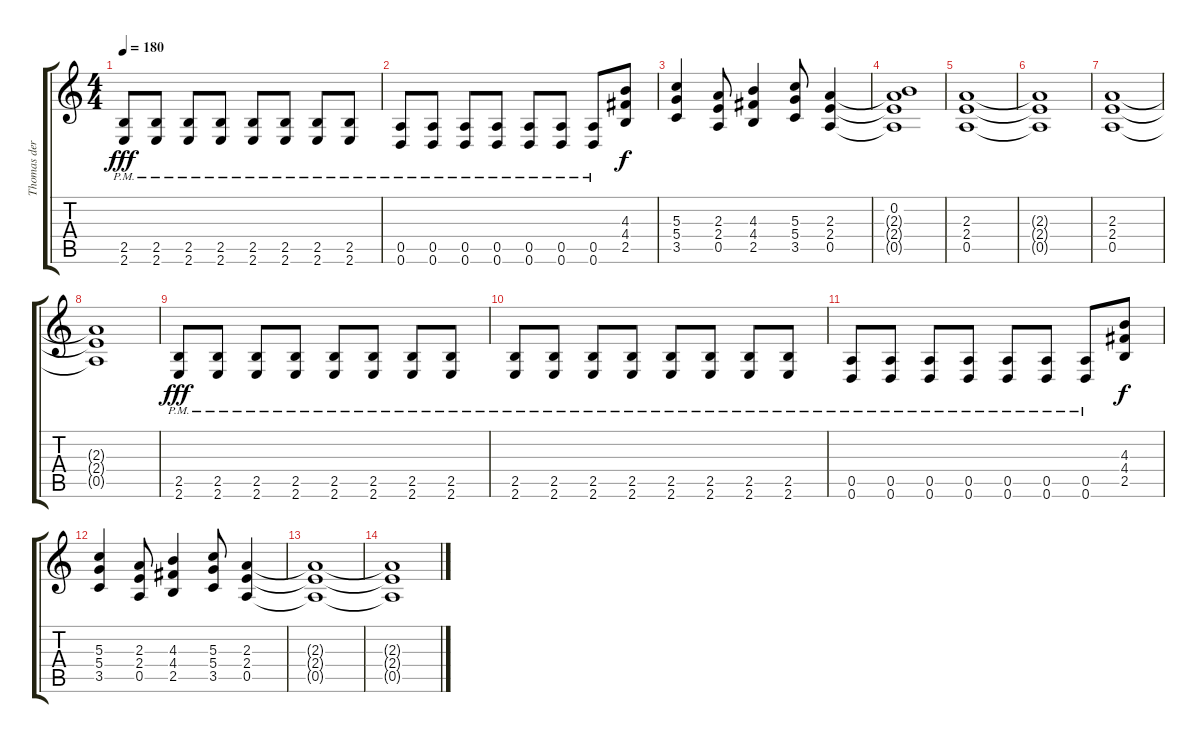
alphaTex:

\track ("Thomas der Münzer" "Thomas der") {instrument distortionguitar}
\staff {score tabs}
\tuning (E4 B3 G3 D3 A2 D2) {hide}
\ts (4 4)
\tempo 180
\clef g2
\ks c
(2.5{pm} 2.6{pm}).8{dy fff} (2.5{pm} 2.6{pm}).8 (2.5{pm} 2.6{pm}).8 (2.5{pm} 2.6{pm}).8 (2.5{pm} 2.6{pm}).8 (2.5{pm} 2.6{pm}).8 (2.5{pm} 2.6{pm}).8 (2.5{pm} 2.6{pm}).8 |
(0.5{pm} 0.6{pm}).8 (0.5{pm} 0.6{pm}).8 (0.5{pm} 0.6{pm}).8 (0.5{pm} 0.6{pm}).8 (0.5{pm} 0.6{pm}).8 (0.5{pm} 0.6{pm}).8 (0.5{pm} 0.6{pm}).8 (4.3 4.4 2.5).8{dy f} |
(5.3 5.4 3.5).4 (2.3 2.4 0.5).8 (4.3 4.4 2.5).4 (5.3 5.4 3.5).8 (2.3 2.4 0.5).4 |
(0.2 2.3{t} 2.4{t} 0.5{t}).1 |
(2.3 2.4 0.5).1 |
(2.3{t} 2.4{t} 0.5{t}).1 |
(2.3 2.4 0.5).1 |
(2.3{t} 2.4{t} 0.5{t}).1 |
(2.5{pm} 2.6{pm}).8{dy fff} (2.5{pm} 2.6{pm}).8 (2.5{pm} 2.6{pm}).8 (2.5{pm} 2.6{pm}).8 (2.5{pm} 2.6{pm}).8 (2.5{pm} 2.6{pm}).8 (2.5{pm} 2.6{pm}).8 (2.5{pm} 2.6{pm}).8 |
(2.5{pm} 2.6{pm}).8 (2.5{pm} 2.6{pm}).8 (2.5{pm} 2.6{pm}).8 (2.5{pm} 2.6{pm}).8 (2.5{pm} 2.6{pm}).8 (2.5{pm} 2.6{pm}).8 (2.5{pm} 2.6{pm}).8 (2.5{pm} 2.6{pm}).8 |
(0.5{pm} 0.6{pm}).8 (0.5{pm} 0.6{pm}).8 (0.5{pm} 0.6{pm}).8 (0.5{pm} 0.6{pm}).8 (0.5{pm} 0.6{pm}).8 (0.5{pm} 0.6{pm}).8 (0.5{pm} 0.6{pm}).8 (4.3 4.4 2.5).8{dy f} |
(5.3 5.4 3.5).4 (2.3 2.4 0.5).8 (4.3 4.4 2.5).4 (5.3 5.4 3.5).8 (2.3 2.4 0.5).4 |
(2.3{t} 2.4{t} 0.5{t}).1 |
(2.3{t} 2.4{t} 0.5{t}).1
